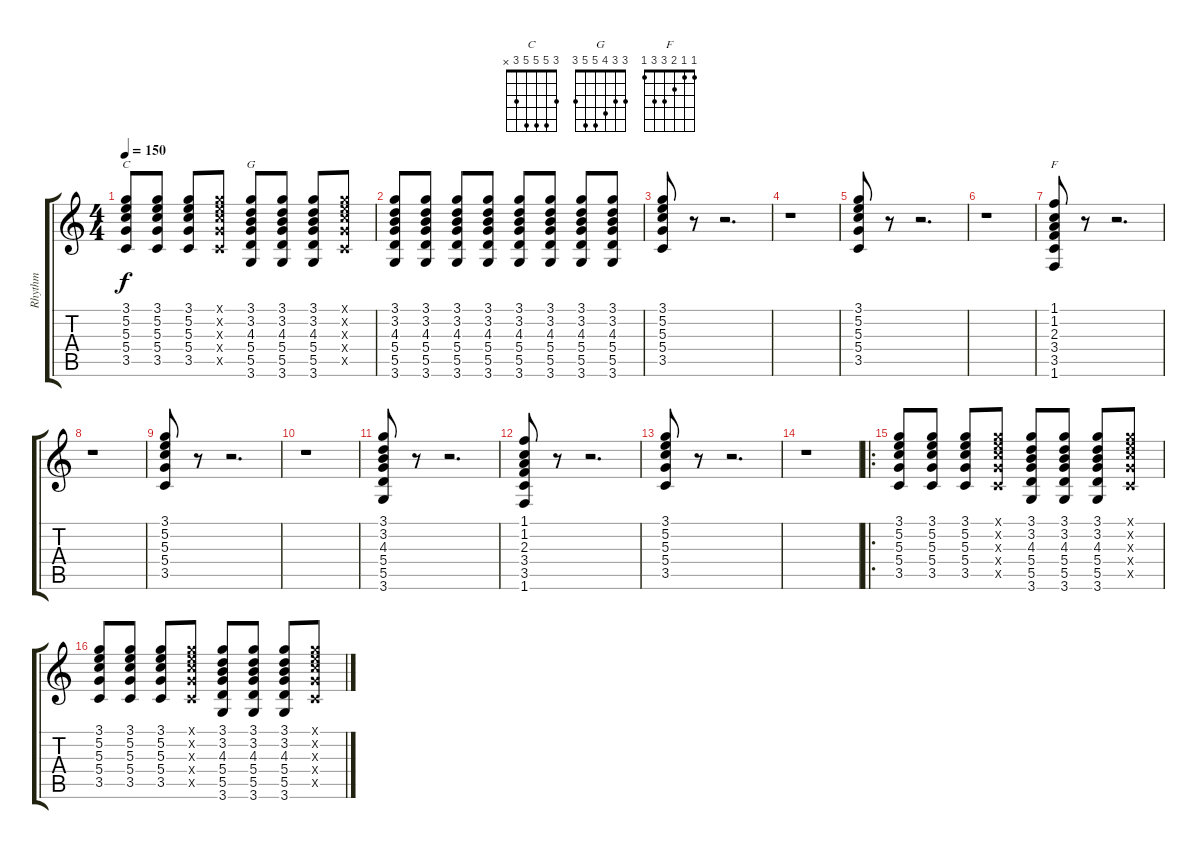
\track ("Rhythm" "Rhythm") {instrument electricguitarjazz}
\staff {score tabs}
\tuning (E4 B3 G3 D3 A2 E2) {hide}
\chord ("C" 3 5 5 5 3 x)
\chord ("G" 3 3 4 5 5 3)
\chord ("F" 1 1 2 3 3 1)
\ts (4 4)
\tempo 150
\clef g2
\ks c
(3.1 5.2 5.3 5.4 3.5).8{ch "C" dy f} (3.1 5.2 5.3 5.4 3.5).8 (3.1 5.2 5.3 5.4 3.5).8 (3.1{x} 5.2{x} 5.3{x} 5.4{x} 3.5{x}).8 (3.1 3.2 4.3 5.4 5.5 3.6).8{ch "G"} (3.1 3.2 4.3 5.4 5.5 3.6).8 (3.1 3.2 4.3 5.4 5.5 3.6).8 (3.1{x} 5.2{x} 5.3{x} 5.4{x} 3.5{x}).8 |
(3.1 3.2 4.3 5.4 5.5 3.6).8 (3.1 3.2 4.3 5.4 5.5 3.6).8 (3.1 3.2 4.3 5.4 5.5 3.6).8 (3.1 3.2 4.3 5.4 5.5 3.6).8 (3.1 3.2 4.3 5.4 5.5 3.6).8 (3.1 3.2 4.3 5.4 5.5 3.6).8 (3.1 3.2 4.3 5.4 5.5 3.6).8 (3.1 3.2 4.3 5.4 5.5 3.6).8 |
(3.1 5.2 5.3 5.4 3.5).8 r.8 r.2{d} |
r.1 |
(3.1 5.2 5.3 5.4 3.5).8 r.8 r.2{d} |
r.1 |
(1.1 1.2 2.3 3.4 3.5 1.6).8{ch "F"} r.8 r.2{d} |
r.1 |
(3.1 5.2 5.3 5.4 3.5).8 r.8 r.2{d} |
r.1 |
(3.1 3.2 4.3 5.4 5.5 3.6).8 r.8 r.2{d} |
(1.1 1.2 2.3 3.4 3.5 1.6).8 r.8 r.2{d} |
(3.1 5.2 5.3 5.4 3.5).8 r.8 r.2{d} |
r.1 |
\ro
(3.1 5.2 5.3 5.4 3.5).8 (3.1 5.2 5.3 5.4 3.5).8 (3.1 5.2 5.3 5.4 3.5).8 (3.1{x} 5.2{x} 5.3{x} 5.4{x} 3.5{x}).8 (3.1 3.2 4.3 5.4 5.5 3.6).8 (3.1 3.2 4.3 5.4 5.5 3.6).8 (3.1 3.2 4.3 5.4 5.5 3.6).8 (3.1{x} 5.2{x} 5.3{x} 5.4{x} 3.5{x}).8 |
(3.1 5.2 5.3 5.4 3.5).8 (3.1 5.2 5.3 5.4 3.5).8 (3.1 5.2 5.3 5.4 3.5).8 (3.1{x} 5.2{x} 5.3{x} 5.4{x} 3.5{x}).8 (3.1 3.2 4.3 5.4 5.5 3.6).8 (3.1 3.2 4.3 5.4 5.5 3.6).8 (3.1 3.2 4.3 5.4 5.5 3.6).8 (3.1{x} 5.2{x} 5.3{x} 5.4{x} 3.5{x}).8
